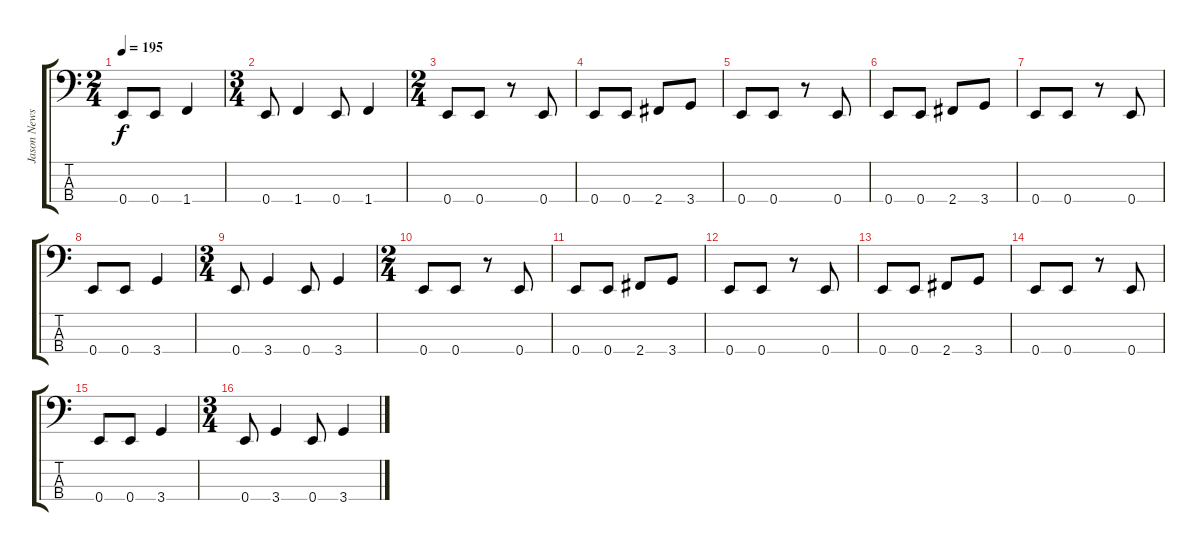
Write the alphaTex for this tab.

\track ("Jason Newsted" "Jason News") {instrument electricbasspick}
\staff {score tabs}
\tuning (G2 D2 A1 E1) {hide}
\ts (2 4)
\tempo 195
\clef f4
\ks c
0.4.8{dy f} 0.4.8 1.4.4 |
\ts (3 4)
0.4.8 1.4.4 0.4.8 1.4.4 |
\ts (2 4)
0.4.8 0.4.8 r.8 0.4.8 |
0.4.8 0.4.8 2.4.8 3.4.8 |
0.4.8 0.4.8 r.8 0.4.8 |
0.4.8 0.4.8 2.4.8 3.4.8 |
0.4.8 0.4.8 r.8 0.4.8 |
0.4.8 0.4.8 3.4.4 |
\ts (3 4)
0.4.8 3.4.4 0.4.8 3.4.4 |
\ts (2 4)
0.4.8 0.4.8 r.8 0.4.8 |
0.4.8 0.4.8 2.4.8 3.4.8 |
0.4.8 0.4.8 r.8 0.4.8 |
0.4.8 0.4.8 2.4.8 3.4.8 |
0.4.8 0.4.8 r.8 0.4.8 |
0.4.8 0.4.8 3.4.4 |
\ts (3 4)
0.4.8 3.4.4 0.4.8 3.4.4
